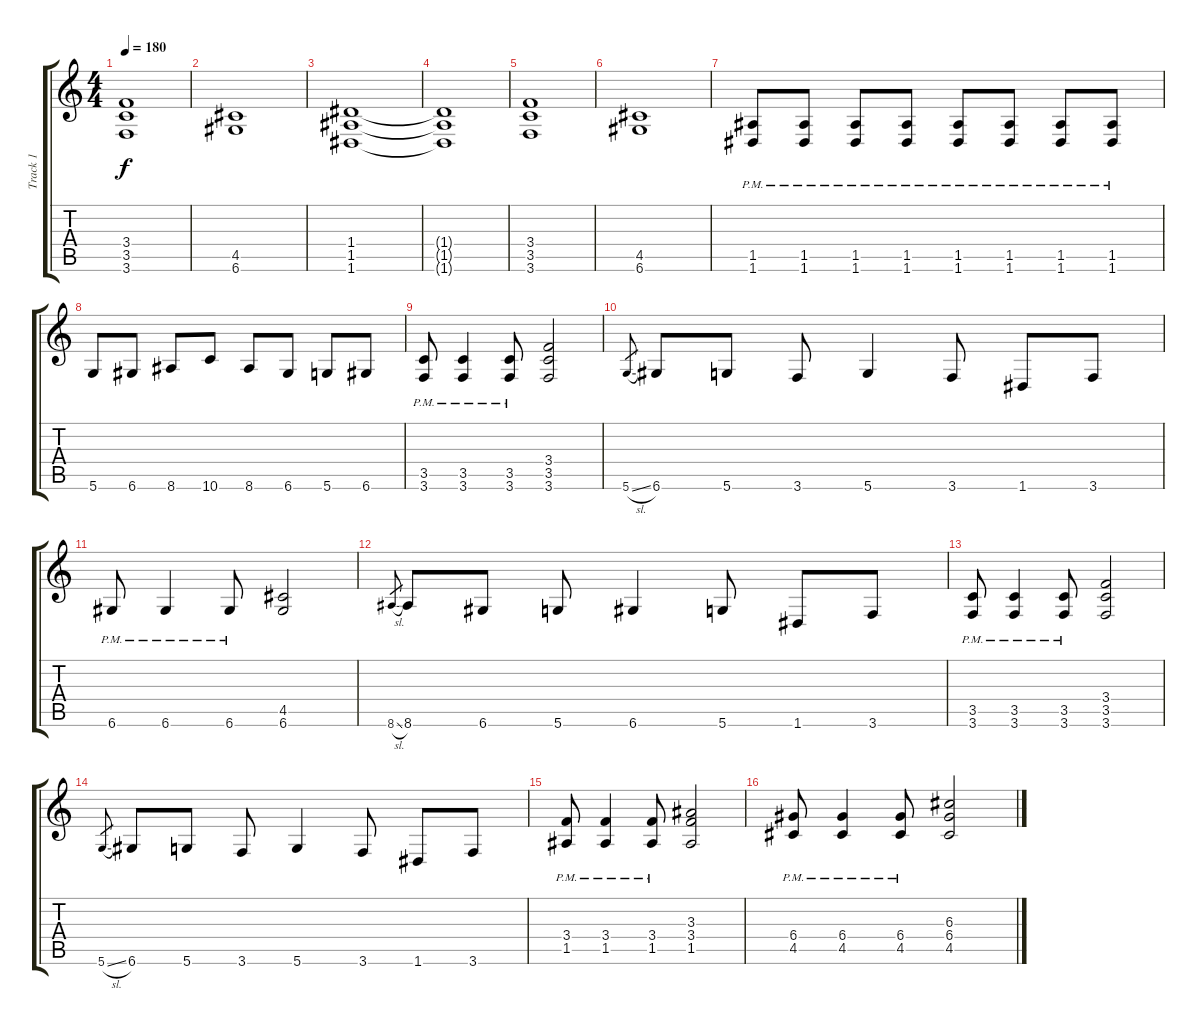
\track ("Track 1" "Track 1") {instrument distortionguitar}
\staff {score tabs}
\tuning (E4 B3 G3 D3 A2 D2) {hide}
\ts (4 4)
\tempo 180
\clef g2
\ks c
(3.4 3.5 3.6).1{dy f instrument distortionguitar} |
(4.5 6.6).1 |
(1.4 1.5 1.6).1 |
(1.4{t} 1.5{t} 1.6{t}).1 |
(3.4 3.5 3.6).1 |
(4.5 6.6).1 |
(1.5{pm} 1.6{pm}).8 (1.5{pm} 1.6{pm}).8 (1.5{pm} 1.6{pm}).8 (1.5{pm} 1.6{pm}).8 (1.5{pm} 1.6{pm}).8 (1.5{pm} 1.6{pm}).8 (1.5{pm} 1.6{pm}).8 (1.5{pm} 1.6{pm}).8 |
5.6.8 6.6.8 8.6.8 10.6.8 8.6.8 6.6.8 5.6.8 6.6.8 |
(3.5{pm} 3.6{pm}).8 (3.5{pm} 3.6{pm}).4 (3.5{pm} 3.6{pm}).8 (3.4 3.5 3.6).2 |
5.6{sl}.8{gr} 6.6.8 5.6.8 3.6.8 5.6.4 3.6.8 1.6.8 3.6.8 |
6.6{pm}.8 6.6{pm}.4 6.6{pm}.8 (4.5 6.6).2 |
8.6{sl}.8{gr} 8.6.8 6.6.8 5.6.8 6.6.4 5.6.8 1.6.8 3.6.8 |
(3.5{pm} 3.6{pm}).8 (3.5{pm} 3.6{pm}).4 (3.5{pm} 3.6{pm}).8 (3.4 3.5 3.6).2 |
5.6{sl}.8{gr} 6.6.8 5.6.8 3.6.8 5.6.4 3.6.8 1.6.8 3.6.8 |
(3.4{pm} 1.5{pm}).8 (3.4{pm} 1.5{pm}).4 (3.4{pm} 1.5{pm}).8 (3.3 3.4 1.5).2 |
(6.4{pm} 4.5{pm}).8 (6.4{pm} 4.5{pm}).4 (6.4{pm} 4.5{pm}).8 (6.3 6.4 4.5).2
